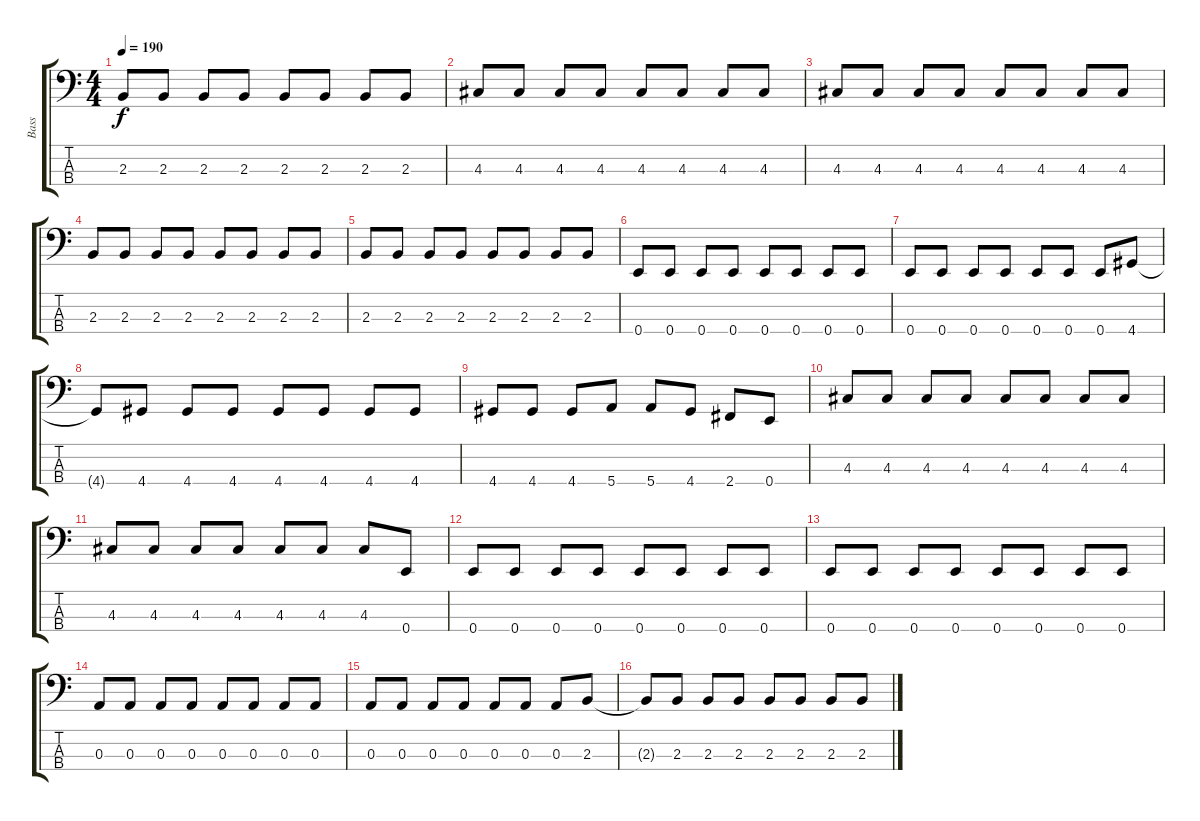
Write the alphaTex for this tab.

\track ("Bass" "Bass") {instrument electricbasspick}
\staff {score tabs}
\tuning (G2 D2 A1 E1) {hide}
\ts (4 4)
\tempo 190
\clef f4
\ks c
2.3.8{dy f} 2.3.8 2.3.8 2.3.8 2.3.8 2.3.8 2.3.8 2.3.8 |
4.3.8 4.3.8 4.3.8 4.3.8 4.3.8 4.3.8 4.3.8 4.3.8 |
4.3.8 4.3.8 4.3.8 4.3.8 4.3.8 4.3.8 4.3.8 4.3.8 |
2.3.8 2.3.8 2.3.8 2.3.8 2.3.8 2.3.8 2.3.8 2.3.8 |
2.3.8 2.3.8 2.3.8 2.3.8 2.3.8 2.3.8 2.3.8 2.3.8 |
0.4.8 0.4.8 0.4.8 0.4.8 0.4.8 0.4.8 0.4.8 0.4.8 |
0.4.8 0.4.8 0.4.8 0.4.8 0.4.8 0.4.8 0.4.8 4.4.8 |
4.4{t}.8 4.4.8 4.4.8 4.4.8 4.4.8 4.4.8 4.4.8 4.4.8 |
4.4.8 4.4.8 4.4.8 5.4.8 5.4.8 4.4.8 2.4.8 0.4.8 |
4.3.8 4.3.8 4.3.8 4.3.8 4.3.8 4.3.8 4.3.8 4.3.8 |
4.3.8 4.3.8 4.3.8 4.3.8 4.3.8 4.3.8 4.3.8 0.4.8 |
0.4.8 0.4.8 0.4.8 0.4.8 0.4.8 0.4.8 0.4.8 0.4.8 |
0.4.8 0.4.8 0.4.8 0.4.8 0.4.8 0.4.8 0.4.8 0.4.8 |
0.3.8 0.3.8 0.3.8 0.3.8 0.3.8 0.3.8 0.3.8 0.3.8 |
0.3.8 0.3.8 0.3.8 0.3.8 0.3.8 0.3.8 0.3.8 2.3.8 |
2.3{t}.8 2.3.8 2.3.8 2.3.8 2.3.8 2.3.8 2.3.8 2.3.8
